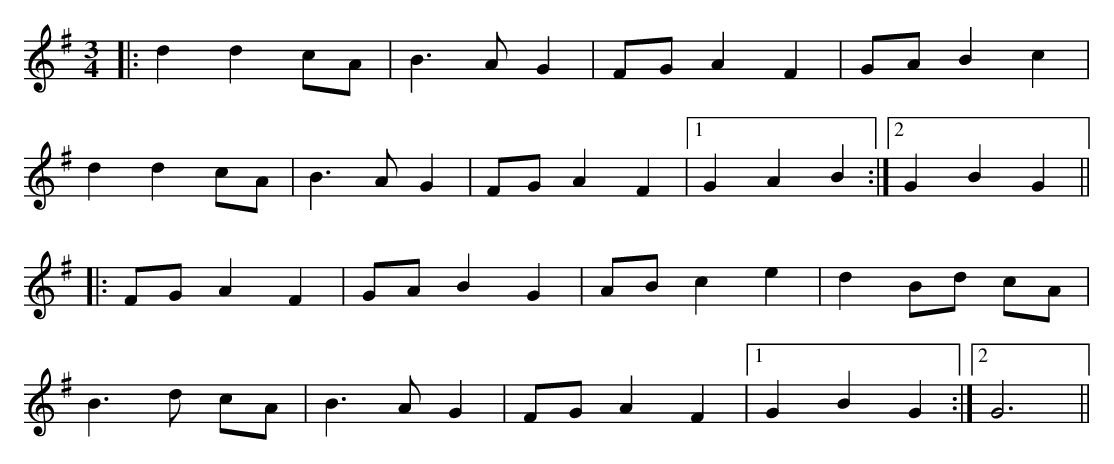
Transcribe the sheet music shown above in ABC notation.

X:1
M:3/4
K:G
|: d2d2 cA| B3A G2| FG A2F2| GA B2 c2|
 d2d2 cA| B3A G2| FG A2F2|1 G2A2B2:|2 G2B2G2||
|: FG A2F2| GA B2G2| AB c2e2| d2 Bd cA|
 B3d cA| B3A G2| FG A2F2|1 G2B2G2:|2 G6||
